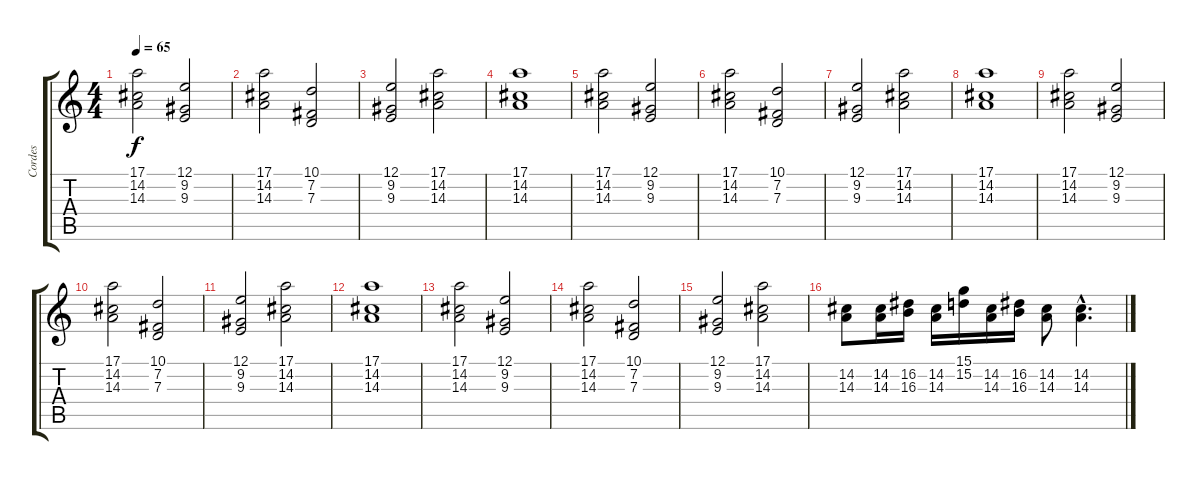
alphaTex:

\track ("Cordes" "Cordes") {instrument violin}
\staff {score tabs}
\tuning (E4 B3 G3 D3 A2 E2) {hide}
\ts (4 4)
\tempo 65
\clef g2
\ks c
(17.1 14.2 14.3).2{dy f} (12.1 9.2 9.3).2 |
(17.1 14.2 14.3).2 (10.1 7.2 7.3).2 |
(12.1 9.2 9.3).2 (17.1 14.2 14.3).2 |
(17.1 14.2 14.3).1 |
(17.1 14.2 14.3).2 (12.1 9.2 9.3).2 |
(17.1 14.2 14.3).2 (10.1 7.2 7.3).2 |
(12.1 9.2 9.3).2 (17.1 14.2 14.3).2 |
(17.1 14.2 14.3).1 |
(17.1 14.2 14.3).2 (12.1 9.2 9.3).2 |
(17.1 14.2 14.3).2 (10.1 7.2 7.3).2 |
(12.1 9.2 9.3).2 (17.1 14.2 14.3).2 |
(17.1 14.2 14.3).1 |
(17.1 14.2 14.3).2 (12.1 9.2 9.3).2 |
(17.1 14.2 14.3).2 (10.1 7.2 7.3).2 |
(12.1 9.2 9.3).2{volume 8} (17.1 14.2 14.3).2 |
(14.2 14.3).8 (14.2 14.3).16 (16.2 16.3).16 (14.2 14.3).16 (15.1 15.2).16 (14.2 14.3).16 (16.2 16.3).16 (14.2 14.3).8 (14.2{hac} 14.3{hac}).4{d}
